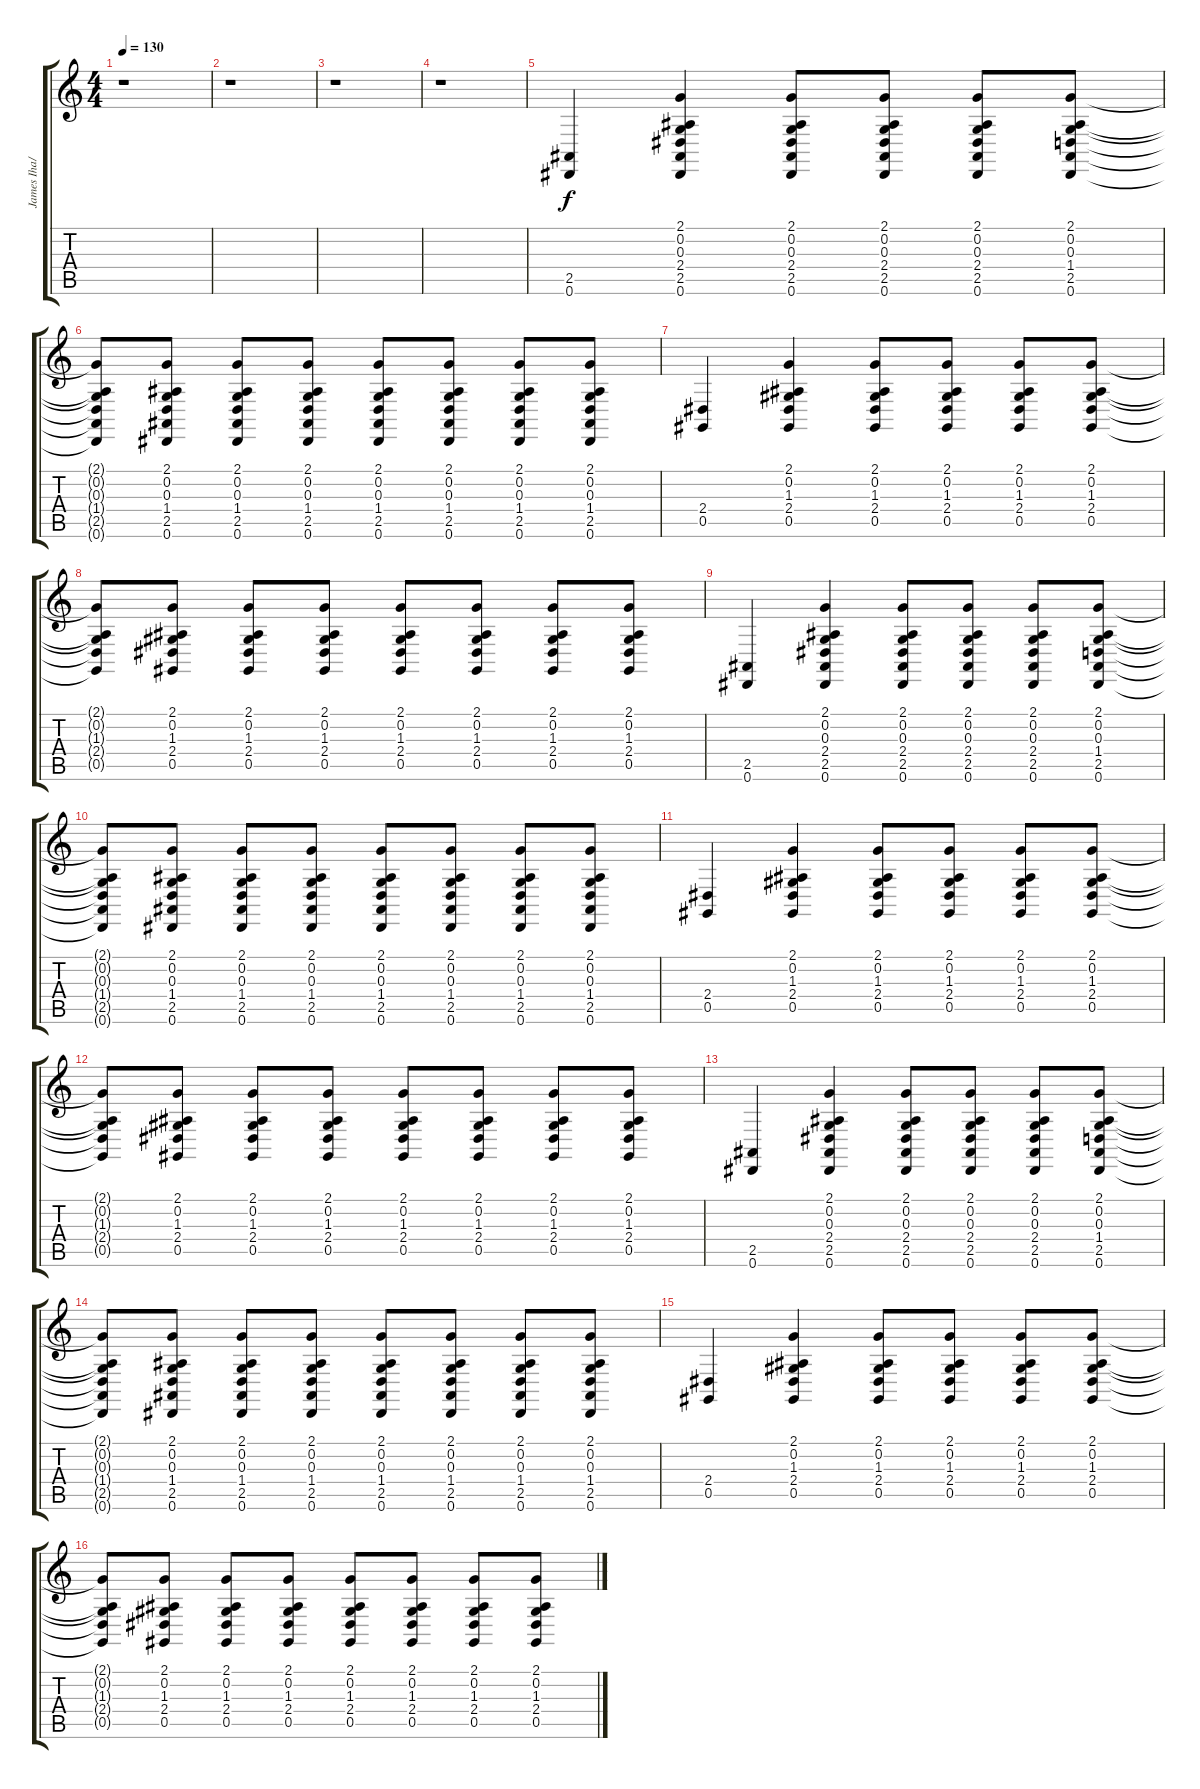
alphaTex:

\track ("James Iha/Effects" "James Iha/") {instrument lead5charang}
\staff {score tabs}
\tuning (F4 Bb3 G3 Db3 Ab2 Eb2) {hide}
\ts (4 4)
\tempo 130
\clef g2
\ks c
r.1{dy f} |
r.1 |
r.1 |
r.1 |
(2.5 0.6).4 (2.1 0.2 0.3 2.4 2.5 0.6).4 (2.1 0.2 0.3 2.4 2.5 0.6).8 (2.1 0.2 0.3 2.4 2.5 0.6).8 (2.1 0.2 0.3 2.4 2.5 0.6).8 (2.1 0.2 0.3 1.4 2.5 0.6).8 |
(2.1{t} 0.2{t} 0.3{t} 1.4{t} 2.5{t} 0.6{t}).8 (2.1 0.2 0.3 1.4 2.5 0.6).8 (2.1 0.2 0.3 1.4 2.5 0.6).8 (2.1 0.2 0.3 1.4 2.5 0.6).8 (2.1 0.2 0.3 1.4 2.5 0.6).8 (2.1 0.2 0.3 1.4 2.5 0.6).8 (2.1 0.2 0.3 1.4 2.5 0.6).8 (2.1 0.2 0.3 1.4 2.5 0.6).8 |
(2.4 0.5).4 (2.1 0.2 1.3 2.4 0.5).4 (2.1 0.2 1.3 2.4 0.5).8 (2.1 0.2 1.3 2.4 0.5).8 (2.1 0.2 1.3 2.4 0.5).8 (2.1 0.2 1.3 2.4 0.5).8 |
(2.1{t} 0.2{t} 1.3{t} 2.4{t} 0.5{t}).8 (2.1 0.2 1.3 2.4 0.5).8 (2.1 0.2 1.3 2.4 0.5).8 (2.1 0.2 1.3 2.4 0.5).8 (2.1 0.2 1.3 2.4 0.5).8 (2.1 0.2 1.3 2.4 0.5).8 (2.1 0.2 1.3 2.4 0.5).8 (2.1 0.2 1.3 2.4 0.5).8 |
(2.5 0.6).4 (2.1 0.2 0.3 2.4 2.5 0.6).4 (2.1 0.2 0.3 2.4 2.5 0.6).8 (2.1 0.2 0.3 2.4 2.5 0.6).8 (2.1 0.2 0.3 2.4 2.5 0.6).8 (2.1 0.2 0.3 1.4 2.5 0.6).8 |
(2.1{t} 0.2{t} 0.3{t} 1.4{t} 2.5{t} 0.6{t}).8 (2.1 0.2 0.3 1.4 2.5 0.6).8 (2.1 0.2 0.3 1.4 2.5 0.6).8 (2.1 0.2 0.3 1.4 2.5 0.6).8 (2.1 0.2 0.3 1.4 2.5 0.6).8 (2.1 0.2 0.3 1.4 2.5 0.6).8 (2.1 0.2 0.3 1.4 2.5 0.6).8 (2.1 0.2 0.3 1.4 2.5 0.6).8 |
(2.4 0.5).4 (2.1 0.2 1.3 2.4 0.5).4 (2.1 0.2 1.3 2.4 0.5).8 (2.1 0.2 1.3 2.4 0.5).8 (2.1 0.2 1.3 2.4 0.5).8 (2.1 0.2 1.3 2.4 0.5).8 |
(2.1{t} 0.2{t} 1.3{t} 2.4{t} 0.5{t}).8 (2.1 0.2 1.3 2.4 0.5).8 (2.1 0.2 1.3 2.4 0.5).8 (2.1 0.2 1.3 2.4 0.5).8 (2.1 0.2 1.3 2.4 0.5).8 (2.1 0.2 1.3 2.4 0.5).8 (2.1 0.2 1.3 2.4 0.5).8 (2.1 0.2 1.3 2.4 0.5).8 |
(2.5 0.6).4 (2.1 0.2 0.3 2.4 2.5 0.6).4 (2.1 0.2 0.3 2.4 2.5 0.6).8 (2.1 0.2 0.3 2.4 2.5 0.6).8 (2.1 0.2 0.3 2.4 2.5 0.6).8 (2.1 0.2 0.3 1.4 2.5 0.6).8 |
(2.1{t} 0.2{t} 0.3{t} 1.4{t} 2.5{t} 0.6{t}).8 (2.1 0.2 0.3 1.4 2.5 0.6).8 (2.1 0.2 0.3 1.4 2.5 0.6).8 (2.1 0.2 0.3 1.4 2.5 0.6).8 (2.1 0.2 0.3 1.4 2.5 0.6).8 (2.1 0.2 0.3 1.4 2.5 0.6).8 (2.1 0.2 0.3 1.4 2.5 0.6).8 (2.1 0.2 0.3 1.4 2.5 0.6).8 |
(2.4 0.5).4 (2.1 0.2 1.3 2.4 0.5).4 (2.1 0.2 1.3 2.4 0.5).8 (2.1 0.2 1.3 2.4 0.5).8 (2.1 0.2 1.3 2.4 0.5).8 (2.1 0.2 1.3 2.4 0.5).8 |
(2.1{t} 0.2{t} 1.3{t} 2.4{t} 0.5{t}).8 (2.1 0.2 1.3 2.4 0.5).8 (2.1 0.2 1.3 2.4 0.5).8 (2.1 0.2 1.3 2.4 0.5).8 (2.1 0.2 1.3 2.4 0.5).8 (2.1 0.2 1.3 2.4 0.5).8 (2.1 0.2 1.3 2.4 0.5).8 (2.1 0.2 1.3 2.4 0.5).8
